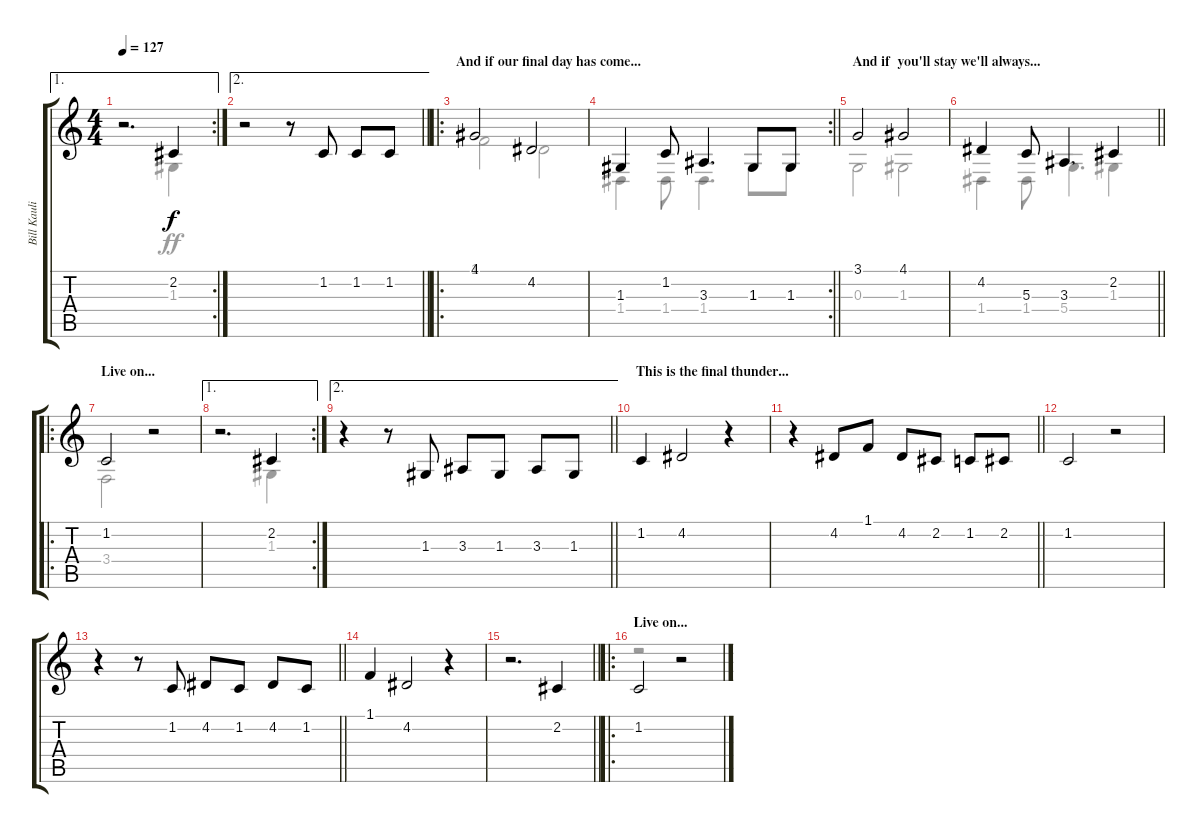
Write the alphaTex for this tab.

\track ("Bill Kaulitz" "Bill Kauli") {instrument electricgrandpiano}
\staff {score tabs}
\tuning (E4 B3 G3 D3 A2 E2) {hide}
\voice
\ae 1
\rc 2
\ts (4 4)
\tempo 127
\clef g2
\ks c
r.2{d dy f} 2.2.4 |
\ae 2
\barLineRight lightlight
r.2 r.8 1.2.8 1.2.8 1.2.8 |
\ro
\section ("" "And if our final day has come...")
4.1.2 4.2.2 |
\rc 2
\barLineRight lightlight
1.3.4 1.2.8 3.3.4{d} 1.3.8 1.3.8 |
\section ("" "And if  you'll stay we'll always...")
3.1.2 4.1.2 |
\barLineRight lightlight
4.2.4 5.3.8 3.3.4{d} 2.2.4 |
\ro
\section ("" "Live on...")
1.2.2 r.2 |
\ae 1
\rc 2
r.2{d} 2.2.4 |
\ae 2
\barLineRight lightlight
r.4 r.8 1.3.8 3.3.8 1.3.8 3.3.8 1.3.8 |
\section ("" "This is the final thunder...")
1.2.4 4.2.2 r.4 |
\barLineRight lightlight
r.4 4.2.8 1.1.8 4.2.8 2.2.8 1.2.8 2.2.8 |
1.2.2 r.2 |
\barLineRight lightlight
r.4 r.8 1.2.8 4.2.8 1.2.8 4.2.8 1.2.8 |
1.1.4 4.2.2 r.4 |
\barLineRight lightlight
r.2{d} 2.2.4 |
\ro
\section ("" "Live on...")
1.2.2 r.2
\voice
\clef g2
\ottava regular
\simile none
\ks c
r.2{d dy ff} 1.3.4 |
\barLineRight lightlight
|
1.1.2 4.2.2 |
\barLineRight lightlight
1.4.4 1.4.8 1.4.4{d} 1.3.8 1.3.8 |
0.3.2 1.3.2 |
\barLineRight lightlight
1.4.4 1.4.8 5.4.4{d} 1.3.4 |
3.4.2 r.2 |
r.2{d} 1.3.4 |
\barLineRight lightlight
|
|
\barLineRight lightlight
|
|
\barLineRight lightlight
|
|
\barLineRight lightlight
|
r.2 r.2
